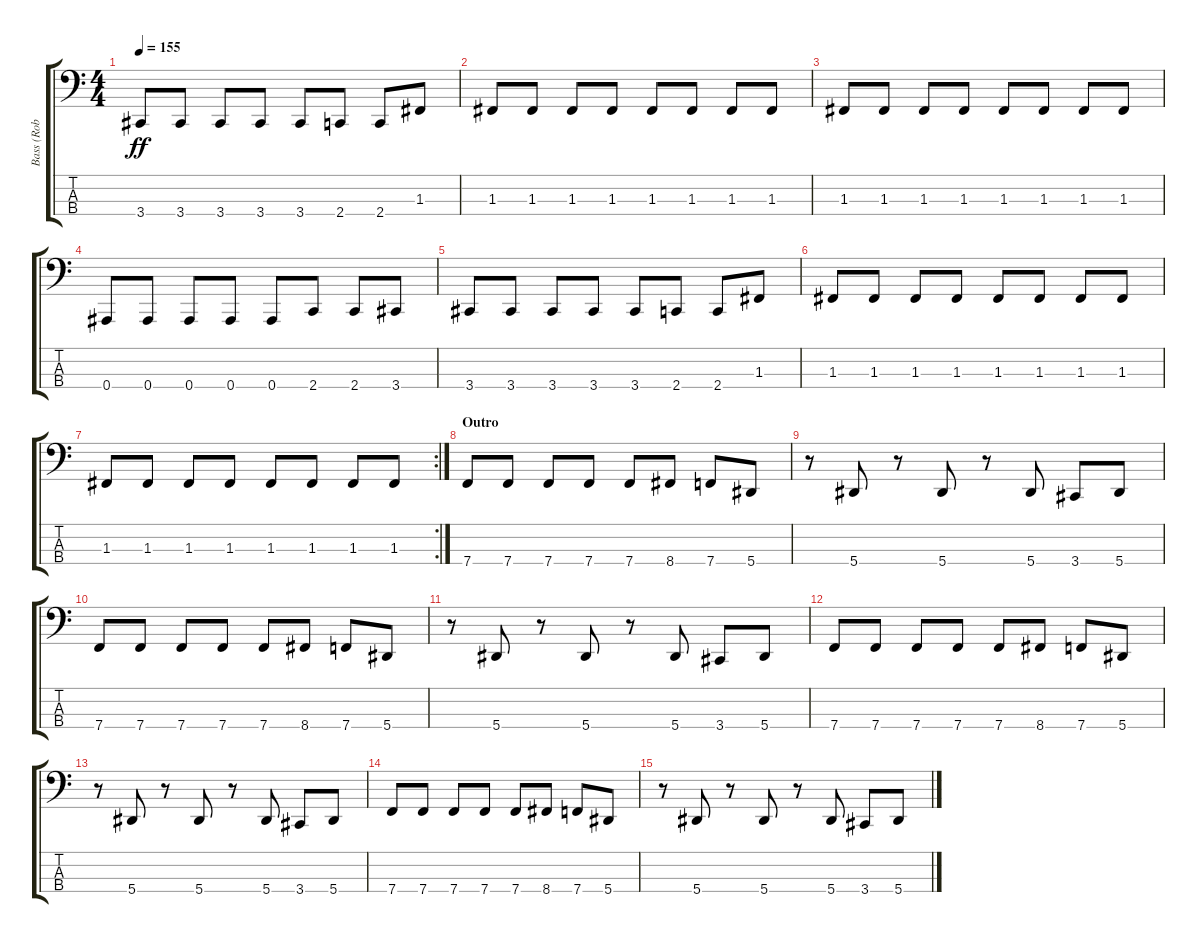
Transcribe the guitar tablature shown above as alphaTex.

\track ("Bass (Rob Garcia)" "Bass (Rob ") {instrument electricbasspick}
\staff {score tabs}
\tuning (Eb2 Bb1 F1 Bb0) {hide}
\ts (4 4)
\tempo 155
\clef f4
\ks c
3.4.8{dy ff} 3.4.8 3.4.8 3.4.8 3.4.8 2.4.8 2.4.8 1.3.8 |
1.3.8 1.3.8 1.3.8 1.3.8 1.3.8 1.3.8 1.3.8 1.3.8 |
1.3.8 1.3.8 1.3.8 1.3.8 1.3.8 1.3.8 1.3.8 1.3.8 |
0.4.8 0.4.8 0.4.8 0.4.8 0.4.8 2.4.8 2.4.8 3.4.8 |
3.4.8 3.4.8 3.4.8 3.4.8 3.4.8 2.4.8 2.4.8 1.3.8 |
1.3.8 1.3.8 1.3.8 1.3.8 1.3.8 1.3.8 1.3.8 1.3.8 |
\rc 2
1.3.8 1.3.8 1.3.8 1.3.8 1.3.8 1.3.8 1.3.8 1.3.8 |
\section ("" "Outro")
7.4.8 7.4.8 7.4.8 7.4.8 7.4.8 8.4.8 7.4.8 5.4.8 |
r.8 5.4.8 r.8 5.4.8 r.8 5.4.8 3.4.8 5.4.8 |
7.4.8 7.4.8 7.4.8 7.4.8 7.4.8 8.4.8 7.4.8 5.4.8 |
r.8 5.4.8 r.8 5.4.8 r.8 5.4.8 3.4.8 5.4.8 |
7.4.8 7.4.8 7.4.8 7.4.8 7.4.8 8.4.8 7.4.8 5.4.8 |
r.8 5.4.8 r.8 5.4.8 r.8 5.4.8 3.4.8 5.4.8 |
7.4.8 7.4.8 7.4.8 7.4.8 7.4.8 8.4.8 7.4.8 5.4.8 |
r.8 5.4.8 r.8 5.4.8 r.8 5.4.8 3.4.8 5.4.8
